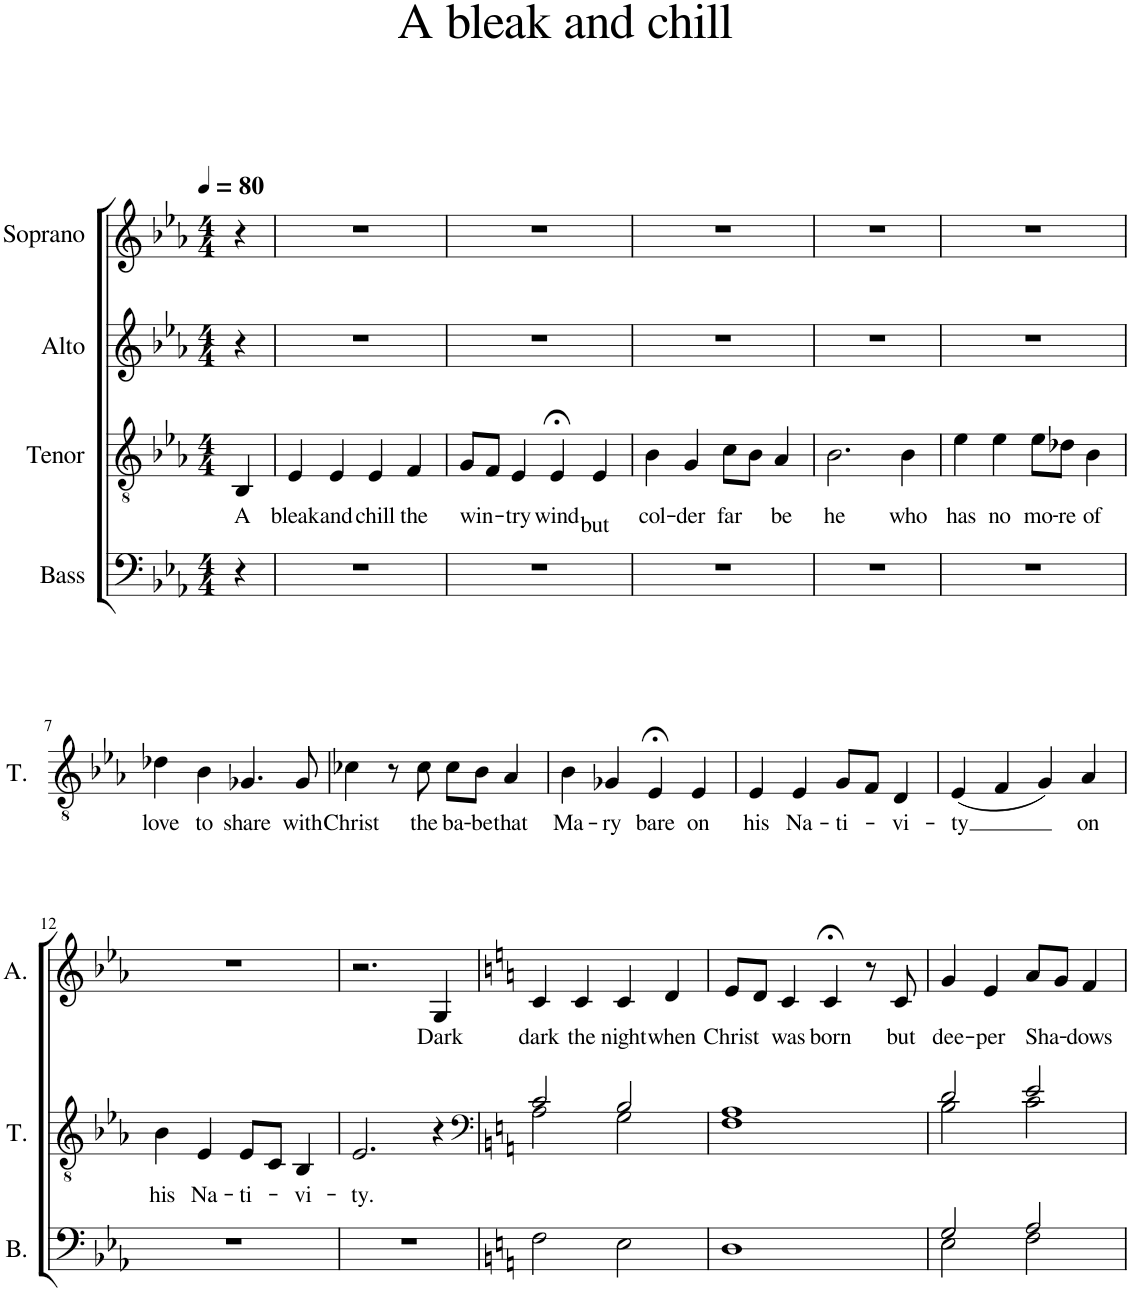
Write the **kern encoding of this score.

**kern	**kern	**text	**kern	**text	**kern
*part4	*part3	*part3	*part2	*part2	*part1
*staff4	*staff3	*staff3	*staff2	*staff2	*staff1
*I"Bass	*I"Tenor	*	*I"Alto	*	*I"Soprano
*I'B.	*I'T.	*	*I'A.	*	*I'S.
*clefF4	*clefGv2	*	*clefG2	*	*clefG2
*k[b-e-a-]	*k[b-e-a-]	*	*k[b-e-a-]	*	*k[b-e-a-]
*M4/4	*M4/4	*	*M4/4	*	*M4/4
*MM80	*MM80	*	*MM80	*	*MM80
=1	=1	=1	=1	=1	=1
!	!	!LO:LY:b	!	!	!
4r	4BB-/	A	4r	.	4r
=2	=2	=2	=2	=2	=2
!	!	!LO:LY:b	!	!	!
1r	4E-/	bleak	1r	.	1r
!	!	!LO:LY:b	!	!	!
.	4E-/	and	.	.	.
!	!	!LO:LY:b	!	!	!
.	4E-/	chill	.	.	.
!	!	!LO:LY:b	!	!	!
.	4F/	the	.	.	.
=3	=3	=3	=3	=3	=3
!	!	!LO:LY:b	!	!	!
1r	8G/L	win-	1r	.	1r
.	8F/J	.	.	.	.
!	!	!LO:LY:b	!	!	!
.	4E-/	-try	.	.	.
!	!	!LO:LY:b	!	!	!
.	4E-;</	wind	.	.	.
!	!	!LO:LY:b	!	!	!
.	4E-/	but	.	.	.
=4	=4	=4	=4	=4	=4
!	!	!LO:LY:b	!	!	!
1r	4B-\	col-	1r	.	1r
!	!	!LO:LY:b	!	!	!
.	4G/	-der	.	.	.
!	!	!LO:LY:b	!	!	!
.	8c\L	far	.	.	.
.	8B-\J	.	.	.	.
!	!	!LO:LY:b	!	!	!
.	4A-/	-be	.	.	.
=5	=5	=5	=5	=5	=5
!	!	!LO:LY:b	!	!	!
1r	2.B-\	he	1r	.	1r
!	!	!LO:LY:b	!	!	!
.	4B-\	who	.	.	.
=6	=6	=6	=6	=6	=6
!	!	!LO:LY:b	!	!	!
1r	4e-\	has	1r	.	1r
!	!	!LO:LY:b	!	!	!
.	4e-\	no	.	.	.
!	!	!LO:LY:b	!	!	!
.	8e-\L	mo-	.	.	.
!	!	!LO:LY:b	!	!	!
.	8d-X\J	-re	.	.	.
!	!	!LO:LY:b	!	!	!
.	4B-\	of	.	.	.
!!LO:LB:g=z
=7	=7	=7	=7	=7	=7
!	!	!LO:LY:b	!	!	!
1r	4d-X\	love	1r	.	1r
!	!	!LO:LY:b	!	!	!
.	4B-\	to	.	.	.
!	!	!LO:LY:b	!	!	!
.	4.G-X/	share	.	.	.
!	!	!LO:LY:b	!	!	!
.	8G-/	with	.	.	.
=8	=8	=8	=8	=8	=8
!	!	!LO:LY:b	!	!	!
1r	4c-X\	Christ	1r	.	1r
.	8r	.	.	.	.
!	!	!LO:LY:b	!	!	!
.	8c-\	the	.	.	.
!	!	!LO:LY:b	!	!	!
.	8c-\L	ba-	.	.	.
!	!	!LO:LY:b	!	!	!
.	8B-\J	-be	.	.	.
!	!	!LO:LY:b	!	!	!
.	4A-/	that	.	.	.
=9	=9	=9	=9	=9	=9
!	!	!LO:LY:b	!	!	!
1r	4B-\	Ma-	1r	.	1r
!	!	!LO:LY:b	!	!	!
.	4G-X/	-ry	.	.	.
!	!	!LO:LY:b	!	!	!
.	4E-;</	bare	.	.	.
!	!	!LO:LY:b	!	!	!
.	4E-/	on	.	.	.
=10	=10	=10	=10	=10	=10
!	!	!LO:LY:b	!	!	!
1r	4E-/	his	1r	.	1r
!	!	!LO:LY:b	!	!	!
.	4E-/	Na-	.	.	.
!	!	!LO:LY:b	!	!	!
.	8G/L	-ti-	.	.	.
.	8F/J	.	.	.	.
!	!	!LO:LY:b	!	!	!
.	4D/	-vi-	.	.	.
=11	=11	=11	=11	=11	=11
!	!	!LO:LY:b	!	!	!
1r	(4E-/	-ty	1r	.	1r
.	4F/	.	.	.	.
.	4G/)	.	.	.	.
!	!	!LO:LY:b	!	!	!
.	4A-/	on	.	.	.
!!LO:LB:g=z
=12	=12	=12	=12	=12	=12
!	!	!LO:LY:b	!	!	!
1r	4B-\	his	1r	.	1r
!	!	!LO:LY:b	!	!	!
.	4E-/	Na-	.	.	.
!	!	!LO:LY:b	!	!	!
.	8E-/L	-ti-	.	.	.
.	8C/J	.	.	.	.
!	!	!LO:LY:b	!	!	!
.	4BB-/	-vi-	.	.	.
=13	=13	=13	=13	=13	=13
!	!	!LO:LY:b	!	!	!
1r	2.E-/	-ty.	2.r	.	1r
!	!	!	!	!LO:LY:b	!
.	4r	.	4G/	Dark	.
=14	=14	=14	=14	=14	=14
*	*clefF4	*	*	*	*
*k[]	*k[]	*	*k[]	*	*k[]
*	*^	*	*	*	*
!	!	!	!	!	!LO:LY:b	!
2F\	2c/	2A\	.	4c/	dark	1r
!	!	!	!	!	!LO:LY:b	!
.	.	.	.	4c/	the	.
!	!	!	!	!	!LO:LY:b	!
2E\	2B/	2G\	.	4c/	night	.
!	!	!	!	!	!LO:LY:b	!
.	.	.	.	4d/	when	.
=15	=15	=15	=15	=15	=15	=15
!	!	!	!	!	!LO:LY:b	!
1D	1A	1F	.	8e/L	Christ	1r
.	.	.	.	8d/J	.	.
!	!	!	!	!	!LO:LY:b	!
.	.	.	.	4c/	was	.
!	!	!	!	!	!LO:LY:b	!
.	.	.	.	4c;</	born	.
.	.	.	.	8r	.	.
!	!	!	!	!	!LO:LY:b	!
.	.	.	.	8c/	but	.
=16	=16	=16	=16	=16	=16	=16
*^	*	*	*	*	*	*
!	!	!	!	!	!	!LO:LY:b	!
2G/	2E\	2d/	2B\	.	4g/	dee-	1r
!	!	!	!	!	!	!LO:LY:b	!
.	.	.	.	.	4e/	-per	.
!	!	!	!	!	!	!LO:LY:b	!
2A/	2F\	2e/	2c\	.	8a/L	Sha-	.
.	.	.	.	.	8g/J	.	.
!	!	!	!	!	!	!LO:LY:b	!
.	.	.	.	.	4f/	-dows	.
*v	*v	*	*	*	*	*	*
*	*v	*v	*	*	*	*
=	=	=	=	=	=
*-	*-	*-	*-	*-	*-
